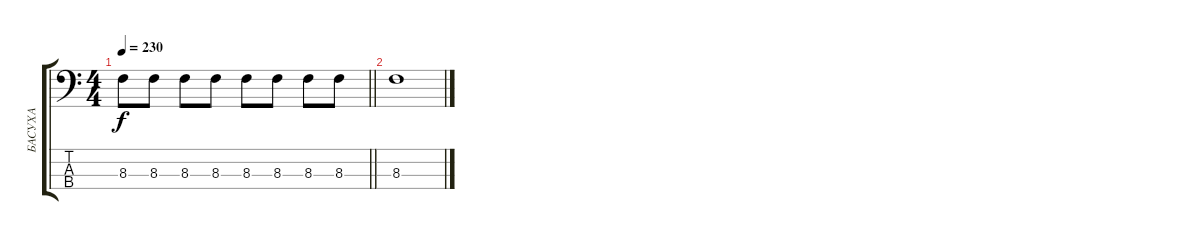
\track ("БАСУХА" "БАСУХА") {instrument electricbassfinger}
\staff {score tabs}
\tuning (G2 D2 A1 E1) {hide}
\ts (4 4)
\tempo 230
\clef f4
\barLineRight lightlight
\ks c
8.3.8{dy f} 8.3.8 8.3.8 8.3.8 8.3.8 8.3.8 8.3.8 8.3.8 |
8.3.1
